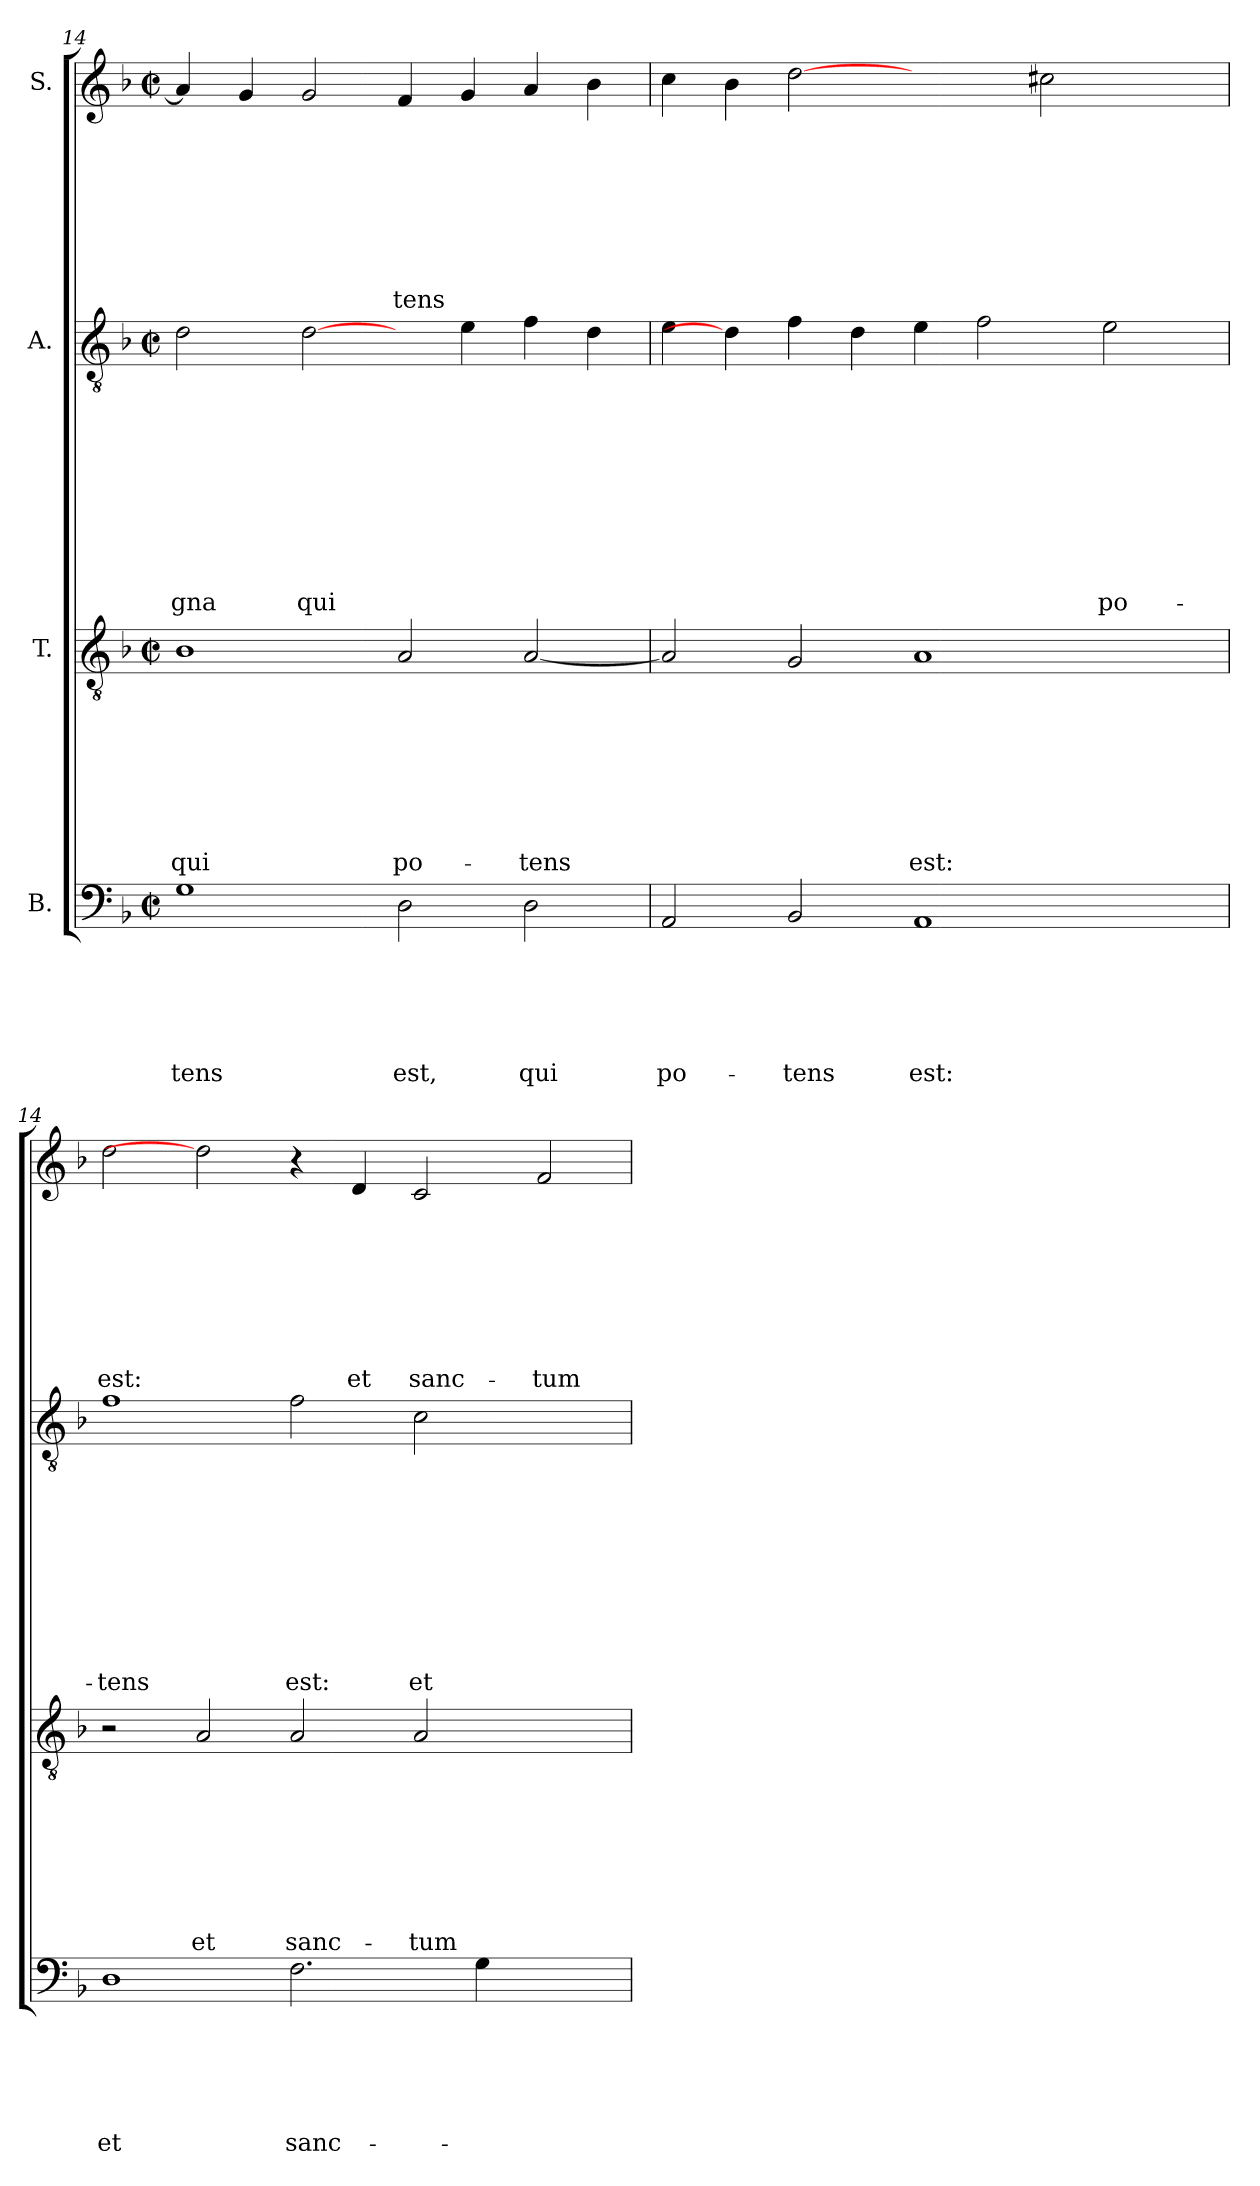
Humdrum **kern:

**kern	**text	**text	**text	**text	**text	**text	**kern	**text	**text	**text	**text	**text	**text	**text	**text	**kern	**text	**text	**text	**text	**text	**text	**text	**text	**text	**text	**kern	**text	**text	**text	**text	**text	**text	**text	**text
*part4	*part4	*part4	*part4	*part4	*part4	*part4	*part3	*part3	*part3	*part3	*part3	*part3	*part3	*part3	*part3	*part2	*part2	*part2	*part2	*part2	*part2	*part2	*part2	*part2	*part2	*part2	*part1	*part1	*part1	*part1	*part1	*part1	*part1	*part1	*part1
*staff4	*staff4	*staff4	*staff4	*staff4	*staff4	*staff4	*staff3	*staff3	*staff3	*staff3	*staff3	*staff3	*staff3	*staff3	*staff3	*staff2	*staff2	*staff2	*staff2	*staff2	*staff2	*staff2	*staff2	*staff2	*staff2	*staff2	*staff1	*staff1	*staff1	*staff1	*staff1	*staff1	*staff1	*staff1	*staff1
*I"B.	*	*	*	*	*	*	*I"T.	*	*	*	*	*	*	*	*	*I"A.	*	*	*	*	*	*	*	*	*	*	*I"S.	*	*	*	*	*	*	*	*
*clefF4	*	*	*	*	*	*	*clefGv2	*	*	*	*	*	*	*	*	*clefGv2	*	*	*	*	*	*	*	*	*	*	*clefG2	*	*	*	*	*	*	*	*
*k[b-]	*	*	*	*	*	*	*k[b-]	*	*	*	*	*	*	*	*	*k[b-]	*	*	*	*	*	*	*	*	*	*	*k[b-]	*	*	*	*	*	*	*	*
*F:	*	*	*	*	*	*	*F:	*	*	*	*	*	*	*	*	*F:	*	*	*	*	*	*	*	*	*	*	*F:	*	*	*	*	*	*	*	*
*M2/2	*	*	*	*	*	*	*M2/2	*	*	*	*	*	*	*	*	*M2/2	*	*	*	*	*	*	*	*	*	*	*M2/2	*	*	*	*	*	*	*	*
*met(c|)	*	*	*	*	*	*	*met(c|)	*	*	*	*	*	*	*	*	*met(c|)	*	*	*	*	*	*	*	*	*	*	*met(c|)	*	*	*	*	*	*	*	*
=14X7	=14X7	=14X7	=14X7	=14X7	=14X7	=14X7	=14X7	=14X7	=14X7	=14X7	=14X7	=14X7	=14X7	=14X7	=14X7	=14X7	=14X7	=14X7	=14X7	=14X7	=14X7	=14X7	=14X7	=14X7	=14X7	=14X7	=14X7	=14X7	=14X7	=14X7	=14X7	=14X7	=14X7	=14X7	=14X7
1G	.	.	.	.	.	-tens	1B-	.	.	.	.	.	.	.	qui	2d\	.	.	.	.	.	.	.	.	.	-gna	4a/]	.	.	.	.	.	.	.	.
.	.	.	.	.	.	.	.	.	.	.	.	.	.	.	.	.	.	.	.	.	.	.	.	.	.	.	4g/	.	.	.	.	.	.	.	.
.	.	.	.	.	.	.	.	.	.	.	.	.	.	.	.	[2d\	.	.	.	.	.	.	.	.	.	qui	2g/	.	.	.	.	.	.	.	.
2D\	.	.	.	.	.	est,	2A/	.	.	.	.	.	.	.	po-	4ryy	.	.	.	.	.	.	.	.	.	.	4f/	.	.	.	.	.	.	.	-tens
.	.	.	.	.	.	.	.	.	.	.	.	.	.	.	.	4e\	.	.	.	.	.	.	.	.	.	.	4g/	.	.	.	.	.	.	.	.
2D\	.	.	.	.	.	qui	[2A/	.	.	.	.	.	.	.	-tens	4f\	.	.	.	.	.	.	.	.	.	.	4a/	.	.	.	.	.	.	.	.
.	.	.	.	.	.	.	.	.	.	.	.	.	.	.	.	4d\	.	.	.	.	.	.	.	.	.	.	4b-\	.	.	.	.	.	.	.	.
!!LO:LB:g=z
=14X8	=14X8	=14X8	=14X8	=14X8	=14X8	=14X8	=14X8	=14X8	=14X8	=14X8	=14X8	=14X8	=14X8	=14X8	=14X8	=14X8	=14X8	=14X8	=14X8	=14X8	=14X8	=14X8	=14X8	=14X8	=14X8	=14X8	=14X8	=14X8	=14X8	=14X8	=14X8	=14X8	=14X8	=14X8	=14X8
2AA/	.	.	.	.	.	po-	2A/]	.	.	.	.	.	.	.	.	4e\	.	.	.	.	.	.	.	.	.	.	4cc\	.	.	.	.	.	.	.	.
.	.	.	.	.	.	.	.	.	.	.	.	.	.	.	.	4d\]	.	.	.	.	.	.	.	.	.	.	4b-\	.	.	.	.	.	.	.	.
2BB-/	.	.	.	.	.	-tens	2G/	.	.	.	.	.	.	.	.	4f\	.	.	.	.	.	.	.	.	.	.	[2dd	.	.	.	.	.	.	.	.
.	.	.	.	.	.	.	.	.	.	.	.	.	.	.	.	4d\	.	.	.	.	.	.	.	.	.	.	.	.	.	.	.	.	.	.	.
1AA	.	.	.	.	.	est:	1A	.	.	.	.	.	.	.	est:	4e\	.	.	.	.	.	.	.	.	.	.	2ryy	.	.	.	.	.	.	.	.
.	.	.	.	.	.	.	.	.	.	.	.	.	.	.	.	2f\	.	.	.	.	.	.	.	.	.	.	.	.	.	.	.	.	.	.	.
.	.	.	.	.	.	.	.	.	.	.	.	.	.	.	.	.	.	.	.	.	.	.	.	.	.	.	2cc#X\	.	.	.	.	.	.	.	.
.	.	.	.	.	.	.	.	.	.	.	.	.	.	.	.	2e\	.	.	.	.	.	.	.	.	.	po-	.	.	.	.	.	.	.	.	.
4ryy	.	.	.	.	.	.	4ryy	.	.	.	.	.	.	.	.	.	.	.	.	.	.	.	.	.	.	.	4ryy	.	.	.	.	.	.	.	.
=14X9	=14X9	=14X9	=14X9	=14X9	=14X9	=14X9	=14X9	=14X9	=14X9	=14X9	=14X9	=14X9	=14X9	=14X9	=14X9	=14X9	=14X9	=14X9	=14X9	=14X9	=14X9	=14X9	=14X9	=14X9	=14X9	=14X9	=14X9	=14X9	=14X9	=14X9	=14X9	=14X9	=14X9	=14X9	=14X9
1D	.	.	.	.	.	et	2r	.	.	.	.	.	.	.	.	1f	.	.	.	.	.	.	.	.	.	-tens	2dd\	.	.	.	.	.	.	.	est:
.	.	.	.	.	.	.	2A/	.	.	.	.	.	.	.	et	.	.	.	.	.	.	.	.	.	.	.	2dd]	.	.	.	.	.	.	.	.
2.F\	.	.	.	.	.	sanc-	2A/	.	.	.	.	.	.	.	sanc-	2f\	.	.	.	.	.	.	.	.	.	est:	4r	.	.	.	.	.	.	.	.
.	.	.	.	.	.	.	.	.	.	.	.	.	.	.	.	.	.	.	.	.	.	.	.	.	.	.	4d/	.	.	.	.	.	.	.	et
.	.	.	.	.	.	.	2A/	.	.	.	.	.	.	.	-tum	2c\	.	.	.	.	.	.	.	.	.	et	2c/	.	.	.	.	.	.	.	sanc-
4G\	.	.	.	.	.	.	.	.	.	.	.	.	.	.	.	.	.	.	.	.	.	.	.	.	.	.	.	.	.	.	.	.	.	.	.
2ryy	.	.	.	.	.	.	2ryy	.	.	.	.	.	.	.	.	2ryy	.	.	.	.	.	.	.	.	.	.	2f/	.	.	.	.	.	.	.	-tum
=	=	=	=	=	=	=	=	=	=	=	=	=	=	=	=	=	=	=	=	=	=	=	=	=	=	=	=	=	=	=	=	=	=	=	=
*-	*-	*-	*-	*-	*-	*-	*-	*-	*-	*-	*-	*-	*-	*-	*-	*-	*-	*-	*-	*-	*-	*-	*-	*-	*-	*-	*-	*-	*-	*-	*-	*-	*-	*-	*-
